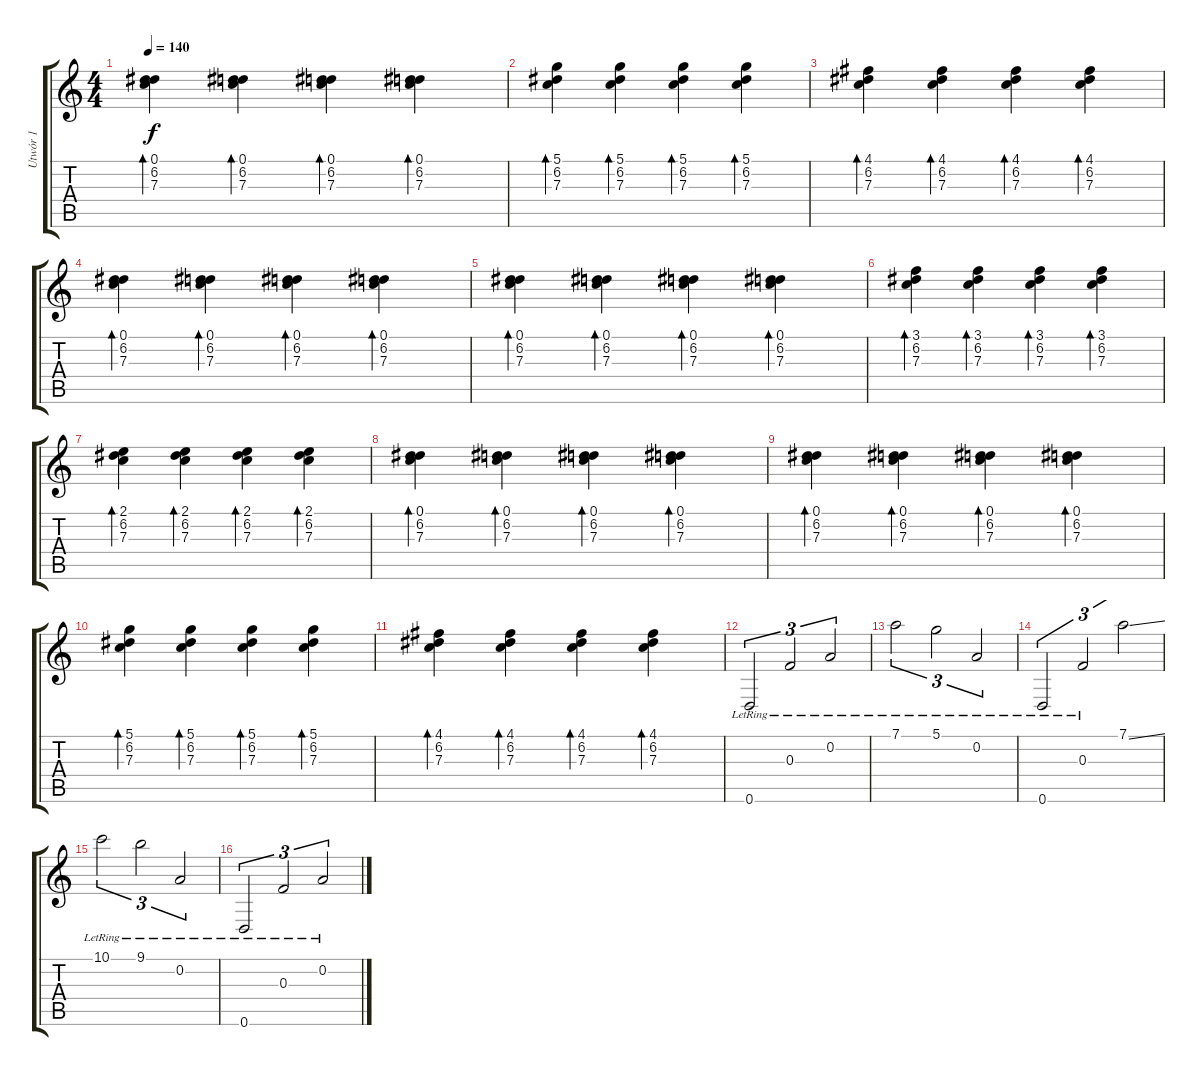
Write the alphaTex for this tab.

\track ("Utwór 1" "Utwór 1") {instrument acousticguitarsteel}
\staff {score tabs}
\tuning (D4 A3 F3 C3 G2 D2) {hide}
\ts (4 4)
\tempo 140
\clef g2
\ks c
(0.1 6.2 7.3).4{bd 120 dy f} (0.1 6.2 7.3).4{bd 120} (0.1 6.2 7.3).4{bd 120} (0.1 6.2 7.3).4{bd 120} |
(5.1 6.2 7.3).4{bd 120} (5.1 6.2 7.3).4{bd 120} (5.1 6.2 7.3).4{bd 120} (5.1 6.2 7.3).4{bd 120} |
(4.1 6.2 7.3).4{bd 120} (4.1 6.2 7.3).4{bd 120} (4.1 6.2 7.3).4{bd 120} (4.1 6.2 7.3).4{bd 120} |
(0.1 6.2 7.3).4{bd 120} (0.1 6.2 7.3).4{bd 120} (0.1 6.2 7.3).4{bd 120} (0.1 6.2 7.3).4{bd 120} |
(0.1 6.2 7.3).4{bd 120} (0.1 6.2 7.3).4{bd 120} (0.1 6.2 7.3).4{bd 120} (0.1 6.2 7.3).4{bd 120} |
(3.1 6.2 7.3).4{bd 120} (3.1 6.2 7.3).4{bd 120} (3.1 6.2 7.3).4{bd 120} (3.1 6.2 7.3).4{bd 120} |
(2.1 6.2 7.3).4{bd 120} (2.1 6.2 7.3).4{bd 120} (2.1 6.2 7.3).4{bd 120} (2.1 6.2 7.3).4{bd 120} |
(0.1 6.2 7.3).4{bd 120} (0.1 6.2 7.3).4{bd 120} (0.1 6.2 7.3).4{bd 120} (0.1 6.2 7.3).4{bd 120} |
(0.1 6.2 7.3).4{bd 120} (0.1 6.2 7.3).4{bd 120} (0.1 6.2 7.3).4{bd 120} (0.1 6.2 7.3).4{bd 120} |
(5.1 6.2 7.3).4{bd 120} (5.1 6.2 7.3).4{bd 120} (5.1 6.2 7.3).4{bd 120} (5.1 6.2 7.3).4{bd 120} |
(4.1 6.2 7.3).4{bd 120} (4.1 6.2 7.3).4{bd 120} (4.1 6.2 7.3).4{bd 120} (4.1 6.2 7.3).4{bd 120} |
0.6{lr}.2{tu (3 2) volume 7} 0.3{lr}.2{tu (3 2)} 0.2{lr}.2{tu (3 2)} |
7.1{lr}.2{tu (3 2)} 5.1{lr}.2{tu (3 2)} 0.2{lr}.2{tu (3 2)} |
0.6{lr}.2{tu (3 2)} 0.3{lr}.2{tu (3 2)} 7.1{ss}.2{tu (3 2)} |
10.1{lr}.2{tu (3 2)} 9.1{lr}.2{tu (3 2)} 0.2{lr}.2{tu (3 2)} |
0.6{lr}.2{tu (3 2) volume 7} 0.3{lr}.2{tu (3 2)} 0.2{lr}.2{tu (3 2)}
